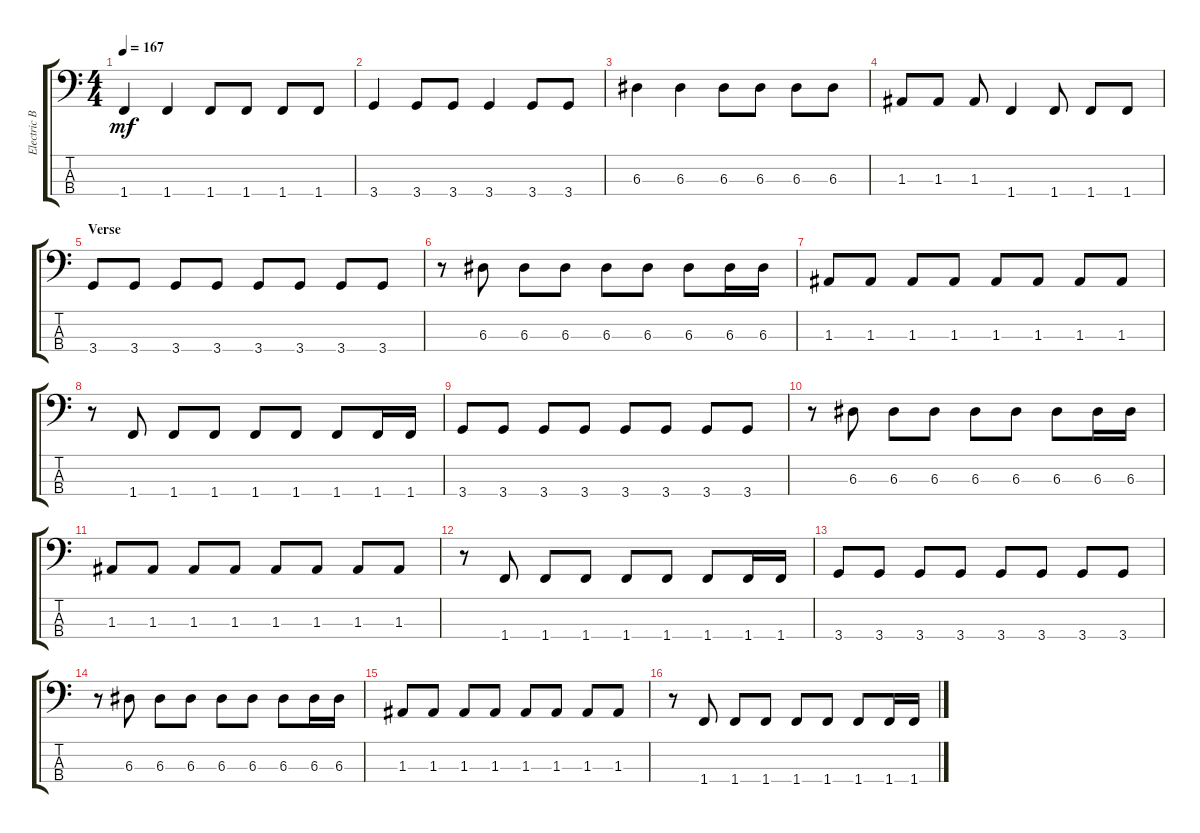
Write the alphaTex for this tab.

\track ("Electric Bass" "Electric B") {instrument electricbassfinger}
\staff {score tabs}
\tuning (G2 D2 A1 E1) {hide}
\ts (4 4)
\tempo 167
\clef f4
\ks c
1.4.4{dy mf} 1.4.4 1.4.8 1.4.8 1.4.8 1.4.8 |
3.4.4 3.4.8 3.4.8 3.4.4 3.4.8 3.4.8 |
6.3.4 6.3.4 6.3.8 6.3.8 6.3.8 6.3.8 |
1.3.8 1.3.8 1.3.8 1.4.4 1.4.8 1.4.8 1.4.8 |
\section ("" "Verse")
3.4.8 3.4.8 3.4.8 3.4.8 3.4.8 3.4.8 3.4.8 3.4.8 |
r.8 6.3.8 6.3.8 6.3.8 6.3.8 6.3.8 6.3.8 6.3.16 6.3.16 |
1.3.8 1.3.8 1.3.8 1.3.8 1.3.8 1.3.8 1.3.8 1.3.8 |
r.8 1.4.8 1.4.8 1.4.8 1.4.8 1.4.8 1.4.8 1.4.16 1.4.16 |
3.4.8 3.4.8 3.4.8 3.4.8 3.4.8 3.4.8 3.4.8 3.4.8 |
r.8 6.3.8 6.3.8 6.3.8 6.3.8 6.3.8 6.3.8 6.3.16 6.3.16 |
1.3.8 1.3.8 1.3.8 1.3.8 1.3.8 1.3.8 1.3.8 1.3.8 |
r.8 1.4.8 1.4.8 1.4.8 1.4.8 1.4.8 1.4.8 1.4.16 1.4.16 |
3.4.8 3.4.8 3.4.8 3.4.8 3.4.8 3.4.8 3.4.8 3.4.8 |
r.8 6.3.8 6.3.8 6.3.8 6.3.8 6.3.8 6.3.8 6.3.16 6.3.16 |
1.3.8 1.3.8 1.3.8 1.3.8 1.3.8 1.3.8 1.3.8 1.3.8 |
r.8 1.4.8 1.4.8 1.4.8 1.4.8 1.4.8 1.4.8 1.4.16 1.4.16
